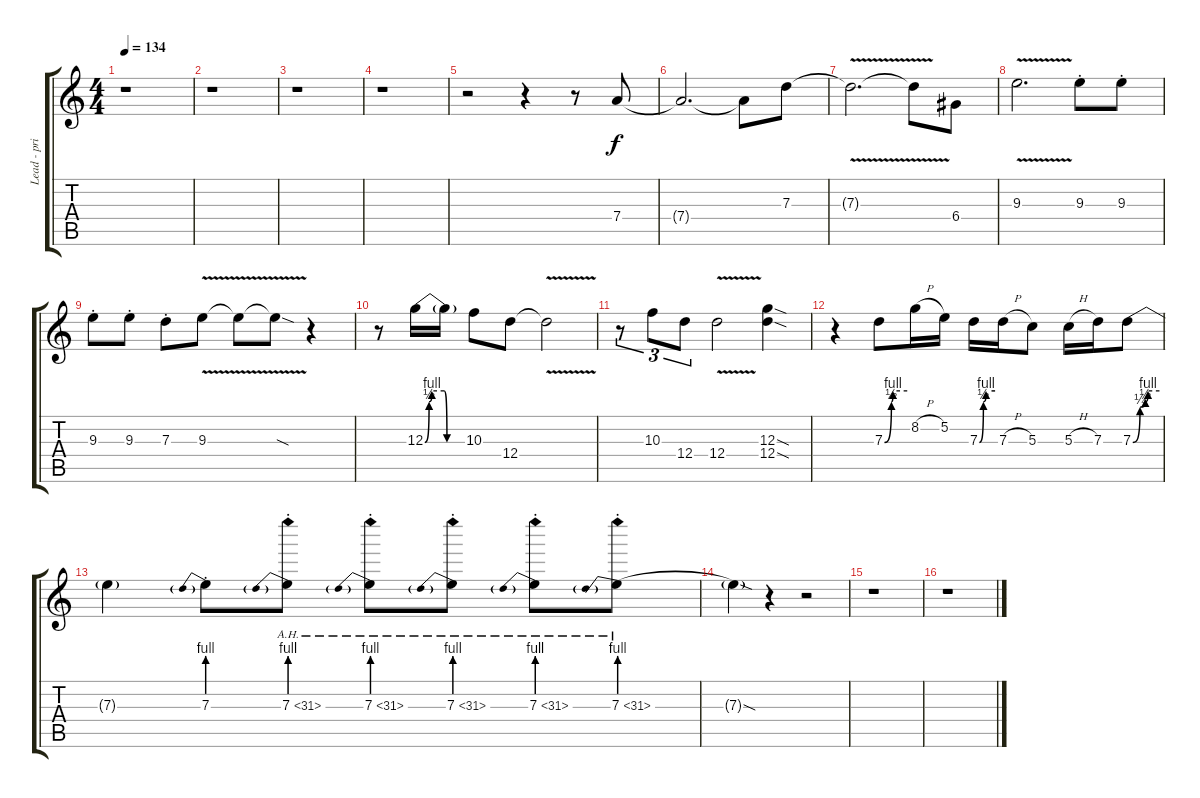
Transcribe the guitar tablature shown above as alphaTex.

\track ("Lead - primary" "Lead - pri") {instrument distortionguitar}
\staff {score tabs}
\tuning (E4 B3 G3 D3 A2 E2) {hide}
\ts (4 4)
\tempo 134
\clef g2
\ks c
r.1{dy f} |
r.1 |
r.1 |
r.1 |
r.2{balance 13} r.4 r.8 7.4.8 |
7.4{t}.2{d} 7.4{t}.8 7.3.8 |
7.3{v t}.2{d} 7.3{t}.8 6.4.8 |
9.3{v}.2{d} 9.3{st}.8 9.3{st}.8 |
9.3{st}.8 9.3{st}.8 7.3{st}.8 9.3{v}.8 9.3{v t}.8 9.3{sod t}.8 r.4 |
r.8 12.3{be (custom 0 0 6 2 10 4 28 4 32 0 60 0)}.16 12.3{t}.16 10.3.8 12.4.8 12.4{v t}.2 |
r.8{tu (3 2)} 10.3.8{tu (3 2)} 12.4.8{tu (3 2)} 12.4{v}.2 (12.3{sod} 12.4{sod}).4 |
r.4 7.3{be (custom 0 0 18 2 22 4 60 4)}.8 8.2{h}.16 5.2.16 7.3{be (custom 0 0 15 2 25 4 60 4)}.16 7.3{h}.16 5.3.8 5.3{h}.16 7.3.16 7.3{be (custom 0 0 16 1 28 2 34 4 60 4)}.8 |
7.3{t}.4 7.3{be (prebend 0 4 60 4) st}.8 7.3{be (prebend 0 4 60 4) ah 24 st}.8 7.3{be (prebend 0 4 60 4) ah 24 st}.8 7.3{be (prebend 0 4 60 4) ah 24 st}.8 7.3{be (prebend 0 4 60 4) ah 24 st}.8 7.3{be (prebend 0 4 60 4) ah 24 st}.8 |
7.3{sod t}.4 r.4 r.2 |
r.1 |
r.1
